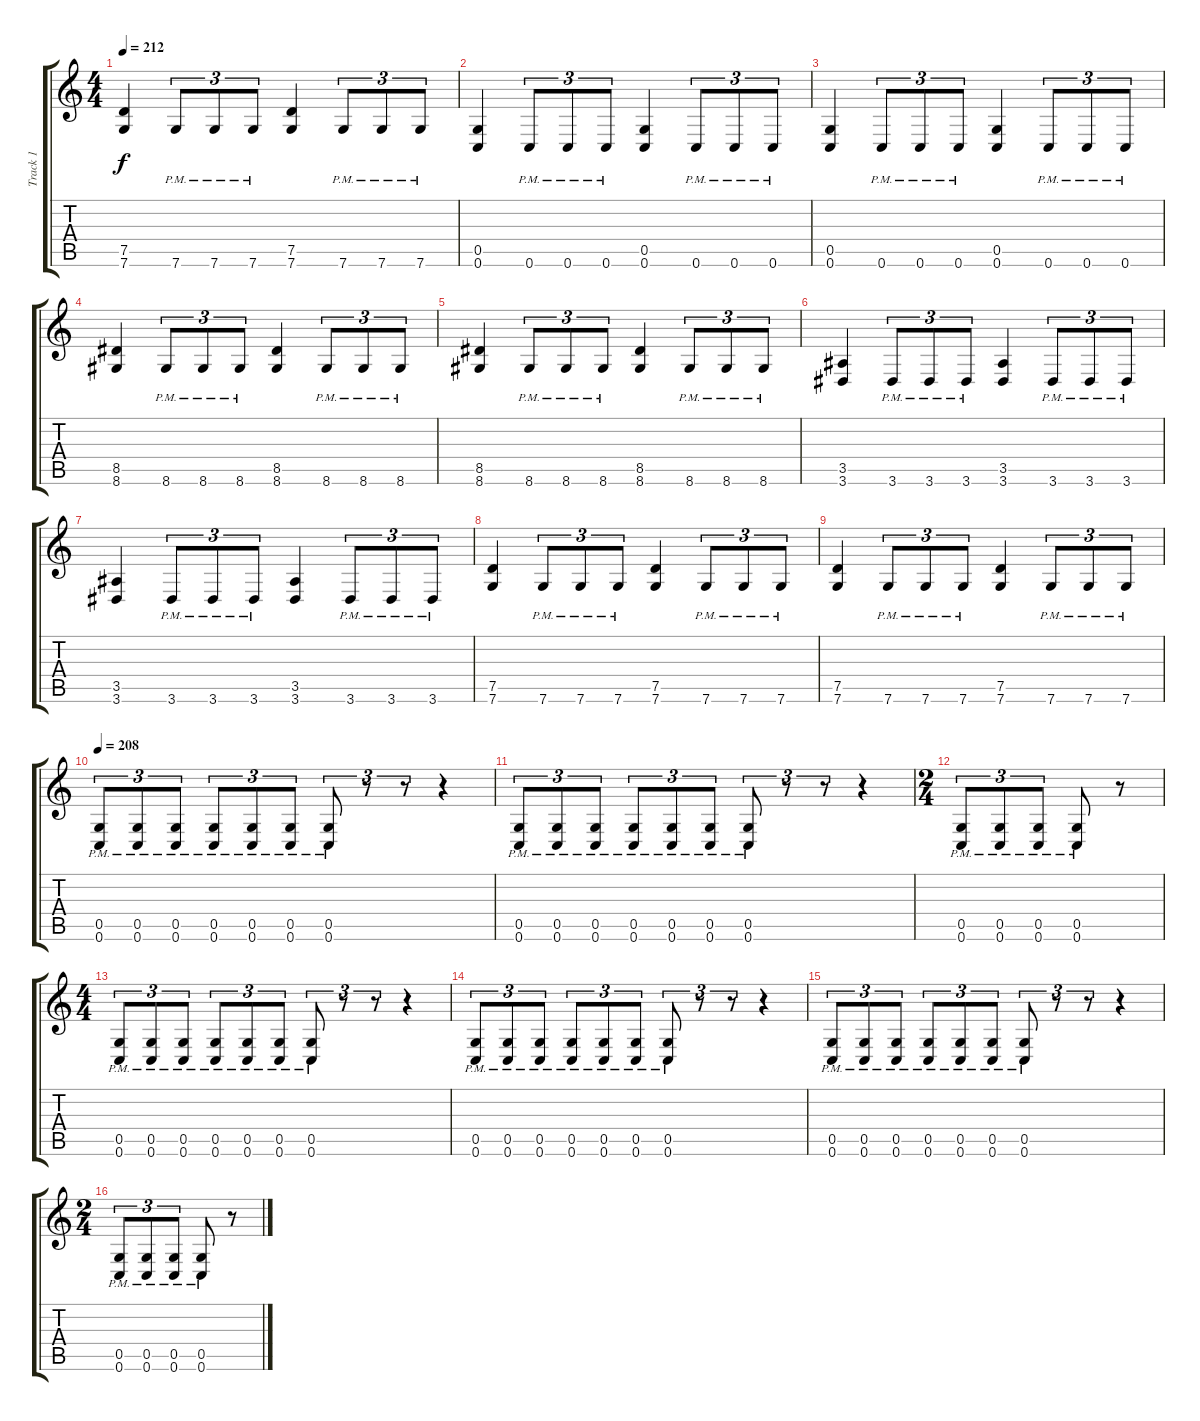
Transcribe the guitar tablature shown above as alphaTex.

\track ("Track 1" "Track 1") {instrument distortionguitar}
\staff {score tabs}
\tuning (D4 A3 F3 C3 G2 C2) {hide}
\ts (4 4)
\tempo 212
\clef g2
\ks c
(7.5 7.6).4{dy f} 7.6{pm}.8{tu (3 2)} 7.6{pm}.8{tu (3 2)} 7.6{pm}.8{tu (3 2)} (7.5 7.6).4 7.6{pm}.8{tu (3 2)} 7.6{pm}.8{tu (3 2)} 7.6{pm}.8{tu (3 2)} |
(0.5 0.6).4 0.6{pm}.8{tu (3 2)} 0.6{pm}.8{tu (3 2)} 0.6{pm}.8{tu (3 2)} (0.5 0.6).4 0.6{pm}.8{tu (3 2)} 0.6{pm}.8{tu (3 2)} 0.6{pm}.8{tu (3 2)} |
(0.5 0.6).4 0.6{pm}.8{tu (3 2)} 0.6{pm}.8{tu (3 2)} 0.6{pm}.8{tu (3 2)} (0.5 0.6).4 0.6{pm}.8{tu (3 2)} 0.6{pm}.8{tu (3 2)} 0.6{pm}.8{tu (3 2)} |
(8.5 8.6).4 8.6{pm}.8{tu (3 2)} 8.6{pm}.8{tu (3 2)} 8.6{pm}.8{tu (3 2)} (8.5 8.6).4 8.6{pm}.8{tu (3 2)} 8.6{pm}.8{tu (3 2)} 8.6{pm}.8{tu (3 2)} |
(8.5 8.6).4 8.6{pm}.8{tu (3 2)} 8.6{pm}.8{tu (3 2)} 8.6{pm}.8{tu (3 2)} (8.5 8.6).4 8.6{pm}.8{tu (3 2)} 8.6{pm}.8{tu (3 2)} 8.6{pm}.8{tu (3 2)} |
(3.5 3.6).4 3.6{pm}.8{tu (3 2)} 3.6{pm}.8{tu (3 2)} 3.6{pm}.8{tu (3 2)} (3.5 3.6).4 3.6{pm}.8{tu (3 2)} 3.6{pm}.8{tu (3 2)} 3.6{pm}.8{tu (3 2)} |
(3.5 3.6).4 3.6{pm}.8{tu (3 2)} 3.6{pm}.8{tu (3 2)} 3.6{pm}.8{tu (3 2)} (3.5 3.6).4 3.6{pm}.8{tu (3 2)} 3.6{pm}.8{tu (3 2)} 3.6{pm}.8{tu (3 2)} |
(7.5 7.6).4 7.6{pm}.8{tu (3 2)} 7.6{pm}.8{tu (3 2)} 7.6{pm}.8{tu (3 2)} (7.5 7.6).4 7.6{pm}.8{tu (3 2)} 7.6{pm}.8{tu (3 2)} 7.6{pm}.8{tu (3 2)} |
(7.5 7.6).4 7.6{pm}.8{tu (3 2)} 7.6{pm}.8{tu (3 2)} 7.6{pm}.8{tu (3 2)} (7.5 7.6).4 7.6{pm}.8{tu (3 2)} 7.6{pm}.8{tu (3 2)} 7.6{pm}.8{tu (3 2)} |
\tempo 208
(0.5{pm} 0.6{pm}).8{tu (3 2)} (0.5{pm} 0.6{pm}).8{tu (3 2)} (0.5{pm} 0.6{pm}).8{tu (3 2)} (0.5{pm} 0.6{pm}).8{tu (3 2)} (0.5{pm} 0.6{pm}).8{tu (3 2)} (0.5{pm} 0.6{pm}).8{tu (3 2)} (0.5{pm} 0.6{pm}).8{tu (3 2)} r.8{tu (3 2)} r.8{tu (3 2)} r.4 |
(0.5{pm} 0.6{pm}).8{tu (3 2)} (0.5{pm} 0.6{pm}).8{tu (3 2)} (0.5{pm} 0.6{pm}).8{tu (3 2)} (0.5{pm} 0.6{pm}).8{tu (3 2)} (0.5{pm} 0.6{pm}).8{tu (3 2)} (0.5{pm} 0.6{pm}).8{tu (3 2)} (0.5{pm} 0.6{pm}).8{tu (3 2)} r.8{tu (3 2)} r.8{tu (3 2)} r.4 |
\ts (2 4)
(0.5{pm} 0.6{pm}).8{tu (3 2)} (0.5{pm} 0.6{pm}).8{tu (3 2)} (0.5{pm} 0.6{pm}).8{tu (3 2)} (0.5{pm} 0.6{pm}).8 r.8 |
\ts (4 4)
(0.5{pm} 0.6{pm}).8{tu (3 2)} (0.5{pm} 0.6{pm}).8{tu (3 2)} (0.5{pm} 0.6{pm}).8{tu (3 2)} (0.5{pm} 0.6{pm}).8{tu (3 2)} (0.5{pm} 0.6{pm}).8{tu (3 2)} (0.5{pm} 0.6{pm}).8{tu (3 2)} (0.5{pm} 0.6{pm}).8{tu (3 2)} r.8{tu (3 2)} r.8{tu (3 2)} r.4 |
(0.5{pm} 0.6{pm}).8{tu (3 2)} (0.5{pm} 0.6{pm}).8{tu (3 2)} (0.5{pm} 0.6{pm}).8{tu (3 2)} (0.5{pm} 0.6{pm}).8{tu (3 2)} (0.5{pm} 0.6{pm}).8{tu (3 2)} (0.5{pm} 0.6{pm}).8{tu (3 2)} (0.5{pm} 0.6{pm}).8{tu (3 2)} r.8{tu (3 2)} r.8{tu (3 2)} r.4 |
(0.5{pm} 0.6{pm}).8{tu (3 2)} (0.5{pm} 0.6{pm}).8{tu (3 2)} (0.5{pm} 0.6{pm}).8{tu (3 2)} (0.5{pm} 0.6{pm}).8{tu (3 2)} (0.5{pm} 0.6{pm}).8{tu (3 2)} (0.5{pm} 0.6{pm}).8{tu (3 2)} (0.5{pm} 0.6{pm}).8{tu (3 2)} r.8{tu (3 2)} r.8{tu (3 2)} r.4 |
\ts (2 4)
(0.5{pm} 0.6{pm}).8{tu (3 2)} (0.5{pm} 0.6{pm}).8{tu (3 2)} (0.5{pm} 0.6{pm}).8{tu (3 2)} (0.5{pm} 0.6{pm}).8 r.8
